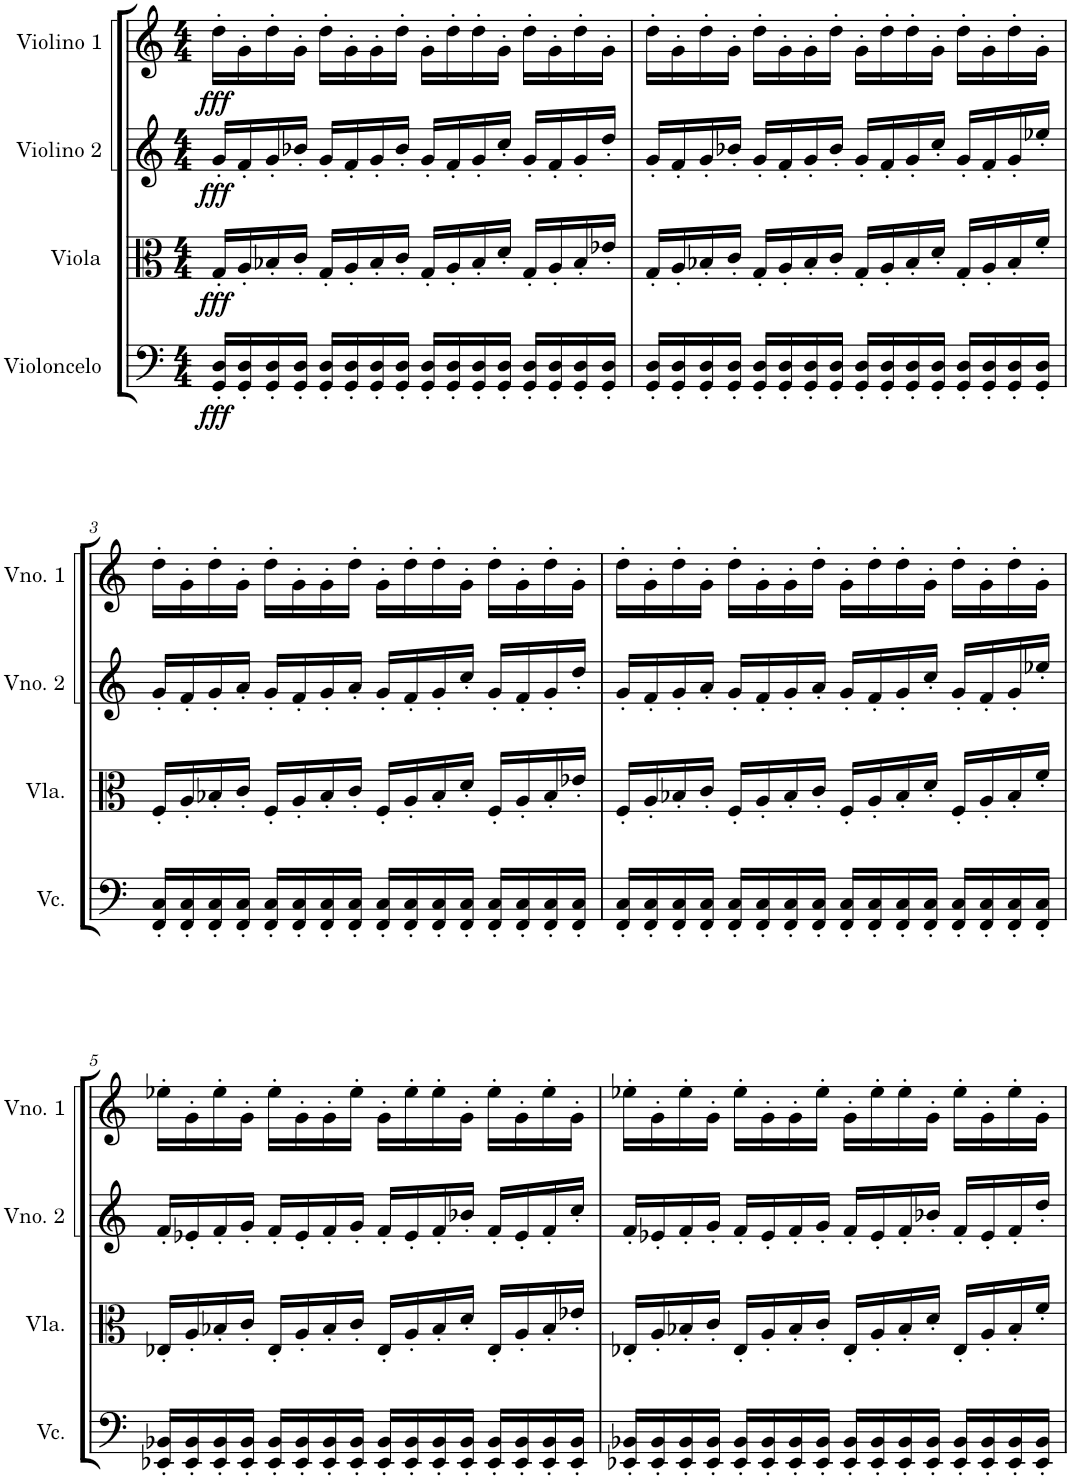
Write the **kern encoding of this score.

**kern	**dynam	**kern	**dynam	**kern	**dynam	**kern	**dynam
*part4	*part4	*part3	*part3	*part2	*part2	*part1	*part1
*staff4	*staff4	*staff3	*staff3	*staff2	*staff2	*staff1	*staff1
*I"Violoncelo	*	*I"Viola	*	*I"Violino 2	*	*I"Violino 1	*
*I'Vc.	*	*I'Vla.	*	*I'Vno. 2	*	*I'Vno. 1	*
*clefF4	*	*clefC3	*	*clefG2	*	*clefG2	*
*k[]	*	*k[]	*	*k[]	*	*k[]	*
*M4/4	*	*M4/4	*	*M4/4	*	*M4/4	*
=1	=1	=1	=1	=1	=1	=1	=1
!	!LO:DY:b	!	!LO:DY:b	!	!LO:DY:b	!	!LO:DY:b
16GG/' 16D/'LL	fff	16G'/LL	fff	16g'/LL	fff	16dd'\LL	fff
16GG/' 16D/'	.	16A'/	.	16f'/	.	16g'\	.
16GG/' 16D/'	.	16B-X'/	.	16g'/	.	16dd'\	.
16GG/' 16D/'JJ	.	16c'/JJ	.	16b-X'/JJ	.	16g'\JJ	.
16GG/' 16D/'LL	.	16G'/LL	.	16g'/LL	.	16dd'\LL	.
16GG/' 16D/'	.	16A'/	.	16f'/	.	16g'\	.
16GG/' 16D/'	.	16B-'/	.	16g'/	.	16g'\	.
16GG/' 16D/'JJ	.	16c'/JJ	.	16b-'/JJ	.	16dd'\JJ	.
16GG/' 16D/'LL	.	16G'/LL	.	16g'/LL	.	16g'\LL	.
16GG/' 16D/'	.	16A'/	.	16f'/	.	16dd'\	.
16GG/' 16D/'	.	16B-'/	.	16g'/	.	16dd'\	.
16GG/' 16D/'JJ	.	16d'/JJ	.	16cc'/JJ	.	16g'\JJ	.
16GG/' 16D/'LL	.	16G'/LL	.	16g'/LL	.	16dd'\LL	.
16GG/' 16D/'	.	16A'/	.	16f'/	.	16g'\	.
16GG/' 16D/'	.	16B-'/	.	16g'/	.	16dd'\	.
16GG/' 16D/'JJ	.	16e-X'/JJ	.	16dd'/JJ	.	16g'\JJ	.
=2	=2	=2	=2	=2	=2	=2	=2
16GG/' 16D/'LL	.	16G'/LL	.	16g'/LL	.	16dd'\LL	.
16GG/' 16D/'	.	16A'/	.	16f'/	.	16g'\	.
16GG/' 16D/'	.	16B-X'/	.	16g'/	.	16dd'\	.
16GG/' 16D/'JJ	.	16c'/JJ	.	16b-X'/JJ	.	16g'\JJ	.
16GG/' 16D/'LL	.	16G'/LL	.	16g'/LL	.	16dd'\LL	.
16GG/' 16D/'	.	16A'/	.	16f'/	.	16g'\	.
16GG/' 16D/'	.	16B-'/	.	16g'/	.	16g'\	.
16GG/' 16D/'JJ	.	16c'/JJ	.	16b-'/JJ	.	16dd'\JJ	.
16GG/' 16D/'LL	.	16G'/LL	.	16g'/LL	.	16g'\LL	.
16GG/' 16D/'	.	16A'/	.	16f'/	.	16dd'\	.
16GG/' 16D/'	.	16B-'/	.	16g'/	.	16dd'\	.
16GG/' 16D/'JJ	.	16d'/JJ	.	16cc'/JJ	.	16g'\JJ	.
16GG/' 16D/'LL	.	16G'/LL	.	16g'/LL	.	16dd'\LL	.
16GG/' 16D/'	.	16A'/	.	16f'/	.	16g'\	.
16GG/' 16D/'	.	16B-'/	.	16g'/	.	16dd'\	.
16GG/' 16D/'JJ	.	16f'/JJ	.	16ee-X'/JJ	.	16g'\JJ	.
!!LO:LB:g=z
=3	=3	=3	=3	=3	=3	=3	=3
16FF/' 16C/'LL	.	16F'/LL	.	16g'/LL	.	16dd'\LL	.
16FF/' 16C/'	.	16A'/	.	16f'/	.	16g'\	.
16FF/' 16C/'	.	16B-X'/	.	16g'/	.	16dd'\	.
16FF/' 16C/'JJ	.	16c'/JJ	.	16a'/JJ	.	16g'\JJ	.
16FF/' 16C/'LL	.	16F'/LL	.	16g'/LL	.	16dd'\LL	.
16FF/' 16C/'	.	16A'/	.	16f'/	.	16g'\	.
16FF/' 16C/'	.	16B-'/	.	16g'/	.	16g'\	.
16FF/' 16C/'JJ	.	16c'/JJ	.	16a'/JJ	.	16dd'\JJ	.
16FF/' 16C/'LL	.	16F'/LL	.	16g'/LL	.	16g'\LL	.
16FF/' 16C/'	.	16A'/	.	16f'/	.	16dd'\	.
16FF/' 16C/'	.	16B-'/	.	16g'/	.	16dd'\	.
16FF/' 16C/'JJ	.	16d'/JJ	.	16cc'/JJ	.	16g'\JJ	.
16FF/' 16C/'LL	.	16F'/LL	.	16g'/LL	.	16dd'\LL	.
16FF/' 16C/'	.	16A'/	.	16f'/	.	16g'\	.
16FF/' 16C/'	.	16B-'/	.	16g'/	.	16dd'\	.
16FF/' 16C/'JJ	.	16e-X'/JJ	.	16dd'/JJ	.	16g'\JJ	.
=4	=4	=4	=4	=4	=4	=4	=4
16FF/' 16C/'LL	.	16F'/LL	.	16g'/LL	.	16dd'\LL	.
16FF/' 16C/'	.	16A'/	.	16f'/	.	16g'\	.
16FF/' 16C/'	.	16B-X'/	.	16g'/	.	16dd'\	.
16FF/' 16C/'JJ	.	16c'/JJ	.	16a'/JJ	.	16g'\JJ	.
16FF/' 16C/'LL	.	16F'/LL	.	16g'/LL	.	16dd'\LL	.
16FF/' 16C/'	.	16A'/	.	16f'/	.	16g'\	.
16FF/' 16C/'	.	16B-'/	.	16g'/	.	16g'\	.
16FF/' 16C/'JJ	.	16c'/JJ	.	16a'/JJ	.	16dd'\JJ	.
16FF/' 16C/'LL	.	16F'/LL	.	16g'/LL	.	16g'\LL	.
16FF/' 16C/'	.	16A'/	.	16f'/	.	16dd'\	.
16FF/' 16C/'	.	16B-'/	.	16g'/	.	16dd'\	.
16FF/' 16C/'JJ	.	16d'/JJ	.	16cc'/JJ	.	16g'\JJ	.
16FF/' 16C/'LL	.	16F'/LL	.	16g'/LL	.	16dd'\LL	.
16FF/' 16C/'	.	16A'/	.	16f'/	.	16g'\	.
16FF/' 16C/'	.	16B-'/	.	16g'/	.	16dd'\	.
16FF/' 16C/'JJ	.	16f'/JJ	.	16ee-X'/JJ	.	16g'\JJ	.
!!LO:LB:g=z
=5	=5	=5	=5	=5	=5	=5	=5
16EE-X/' 16BB-X/'LL	.	16E-X'/LL	.	16f'/LL	.	16ee-X'\LL	.
16EE-/' 16BB-/'	.	16A'/	.	16e-X'/	.	16g'\	.
16EE-/' 16BB-/'	.	16B-X'/	.	16f'/	.	16ee-'\	.
16EE-/' 16BB-/'JJ	.	16c'/JJ	.	16g'/JJ	.	16g'\JJ	.
16EE-/' 16BB-/'LL	.	16E-'/LL	.	16f'/LL	.	16ee-'\LL	.
16EE-/' 16BB-/'	.	16A'/	.	16e-'/	.	16g'\	.
16EE-/' 16BB-/'	.	16B-'/	.	16f'/	.	16g'\	.
16EE-/' 16BB-/'JJ	.	16c'/JJ	.	16g'/JJ	.	16ee-'\JJ	.
16EE-/' 16BB-/'LL	.	16E-'/LL	.	16f'/LL	.	16g'\LL	.
16EE-/' 16BB-/'	.	16A'/	.	16e-'/	.	16ee-'\	.
16EE-/' 16BB-/'	.	16B-'/	.	16f'/	.	16ee-'\	.
16EE-/' 16BB-/'JJ	.	16d'/JJ	.	16b-X'/JJ	.	16g'\JJ	.
16EE-/' 16BB-/'LL	.	16E-'/LL	.	16f'/LL	.	16ee-'\LL	.
16EE-/' 16BB-/'	.	16A'/	.	16e-'/	.	16g'\	.
16EE-/' 16BB-/'	.	16B-'/	.	16f'/	.	16ee-'\	.
16EE-/' 16BB-/'JJ	.	16e-X'/JJ	.	16cc'/JJ	.	16g'\JJ	.
=6	=6	=6	=6	=6	=6	=6	=6
16EE-X/' 16BB-X/'LL	.	16E-X'/LL	.	16f'/LL	.	16ee-X'\LL	.
16EE-/' 16BB-/'	.	16A'/	.	16e-X'/	.	16g'\	.
16EE-/' 16BB-/'	.	16B-X'/	.	16f'/	.	16ee-'\	.
16EE-/' 16BB-/'JJ	.	16c'/JJ	.	16g'/JJ	.	16g'\JJ	.
16EE-/' 16BB-/'LL	.	16E-'/LL	.	16f'/LL	.	16ee-'\LL	.
16EE-/' 16BB-/'	.	16A'/	.	16e-'/	.	16g'\	.
16EE-/' 16BB-/'	.	16B-'/	.	16f'/	.	16g'\	.
16EE-/' 16BB-/'JJ	.	16c'/JJ	.	16g'/JJ	.	16ee-'\JJ	.
16EE-/' 16BB-/'LL	.	16E-'/LL	.	16f'/LL	.	16g'\LL	.
16EE-/' 16BB-/'	.	16A'/	.	16e-'/	.	16ee-'\	.
16EE-/' 16BB-/'	.	16B-'/	.	16f'/	.	16ee-'\	.
16EE-/' 16BB-/'JJ	.	16d'/JJ	.	16b-X'/JJ	.	16g'\JJ	.
16EE-/' 16BB-/'LL	.	16E-'/LL	.	16f'/LL	.	16ee-'\LL	.
16EE-/' 16BB-/'	.	16A'/	.	16e-'/	.	16g'\	.
16EE-/' 16BB-/'	.	16B-'/	.	16f'/	.	16ee-'\	.
16EE-/' 16BB-/'JJ	.	16f'/JJ	.	16dd'/JJ	.	16g'\JJ	.
=	=	=	=	=	=	=	=
*-	*-	*-	*-	*-	*-	*-	*-
